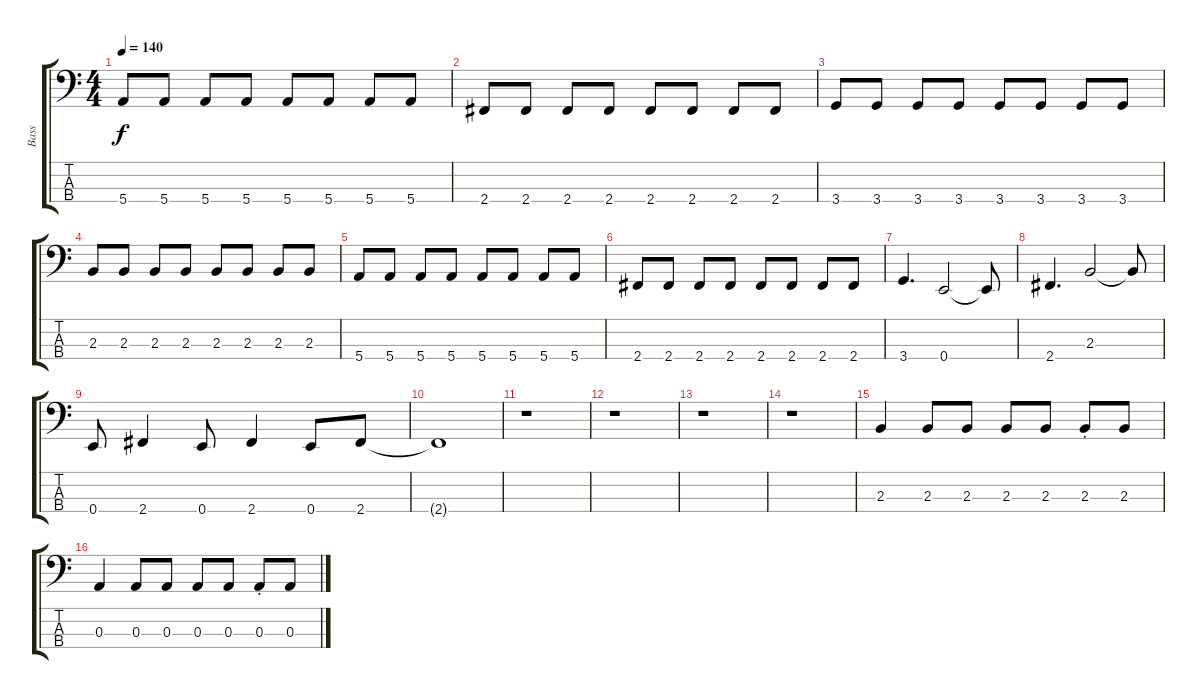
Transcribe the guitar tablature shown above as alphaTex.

\track ("Bass" "Bass") {instrument electricbassfinger}
\staff {score tabs}
\tuning (G2 D2 A1 E1) {hide}
\ts (4 4)
\tempo 140
\clef f4
\ks c
5.4.8{dy f} 5.4.8 5.4.8 5.4.8 5.4.8 5.4.8 5.4.8 5.4.8 |
2.4.8 2.4.8 2.4.8 2.4.8 2.4.8 2.4.8 2.4.8 2.4.8 |
3.4.8 3.4.8 3.4.8 3.4.8 3.4.8 3.4.8 3.4.8 3.4.8 |
2.3.8 2.3.8 2.3.8 2.3.8 2.3.8 2.3.8 2.3.8 2.3.8 |
5.4.8 5.4.8 5.4.8 5.4.8 5.4.8 5.4.8 5.4.8 5.4.8 |
2.4.8 2.4.8 2.4.8 2.4.8 2.4.8 2.4.8 2.4.8 2.4.8 |
3.4.4{d} 0.4.2 0.4{t}.8 |
2.4.4{d} 2.3.2 2.3{t}.8 |
0.4.8 2.4.4 0.4.8 2.4.4 0.4.8 2.4.8 |
2.4{t}.1 |
r.1 |
r.1 |
r.1 |
r.1 |
2.3.4 2.3.8 2.3.8 2.3.8 2.3.8 2.3{st}.8 2.3.8 |
0.3.4 0.3.8 0.3.8 0.3.8 0.3.8 0.3{st}.8 0.3.8
